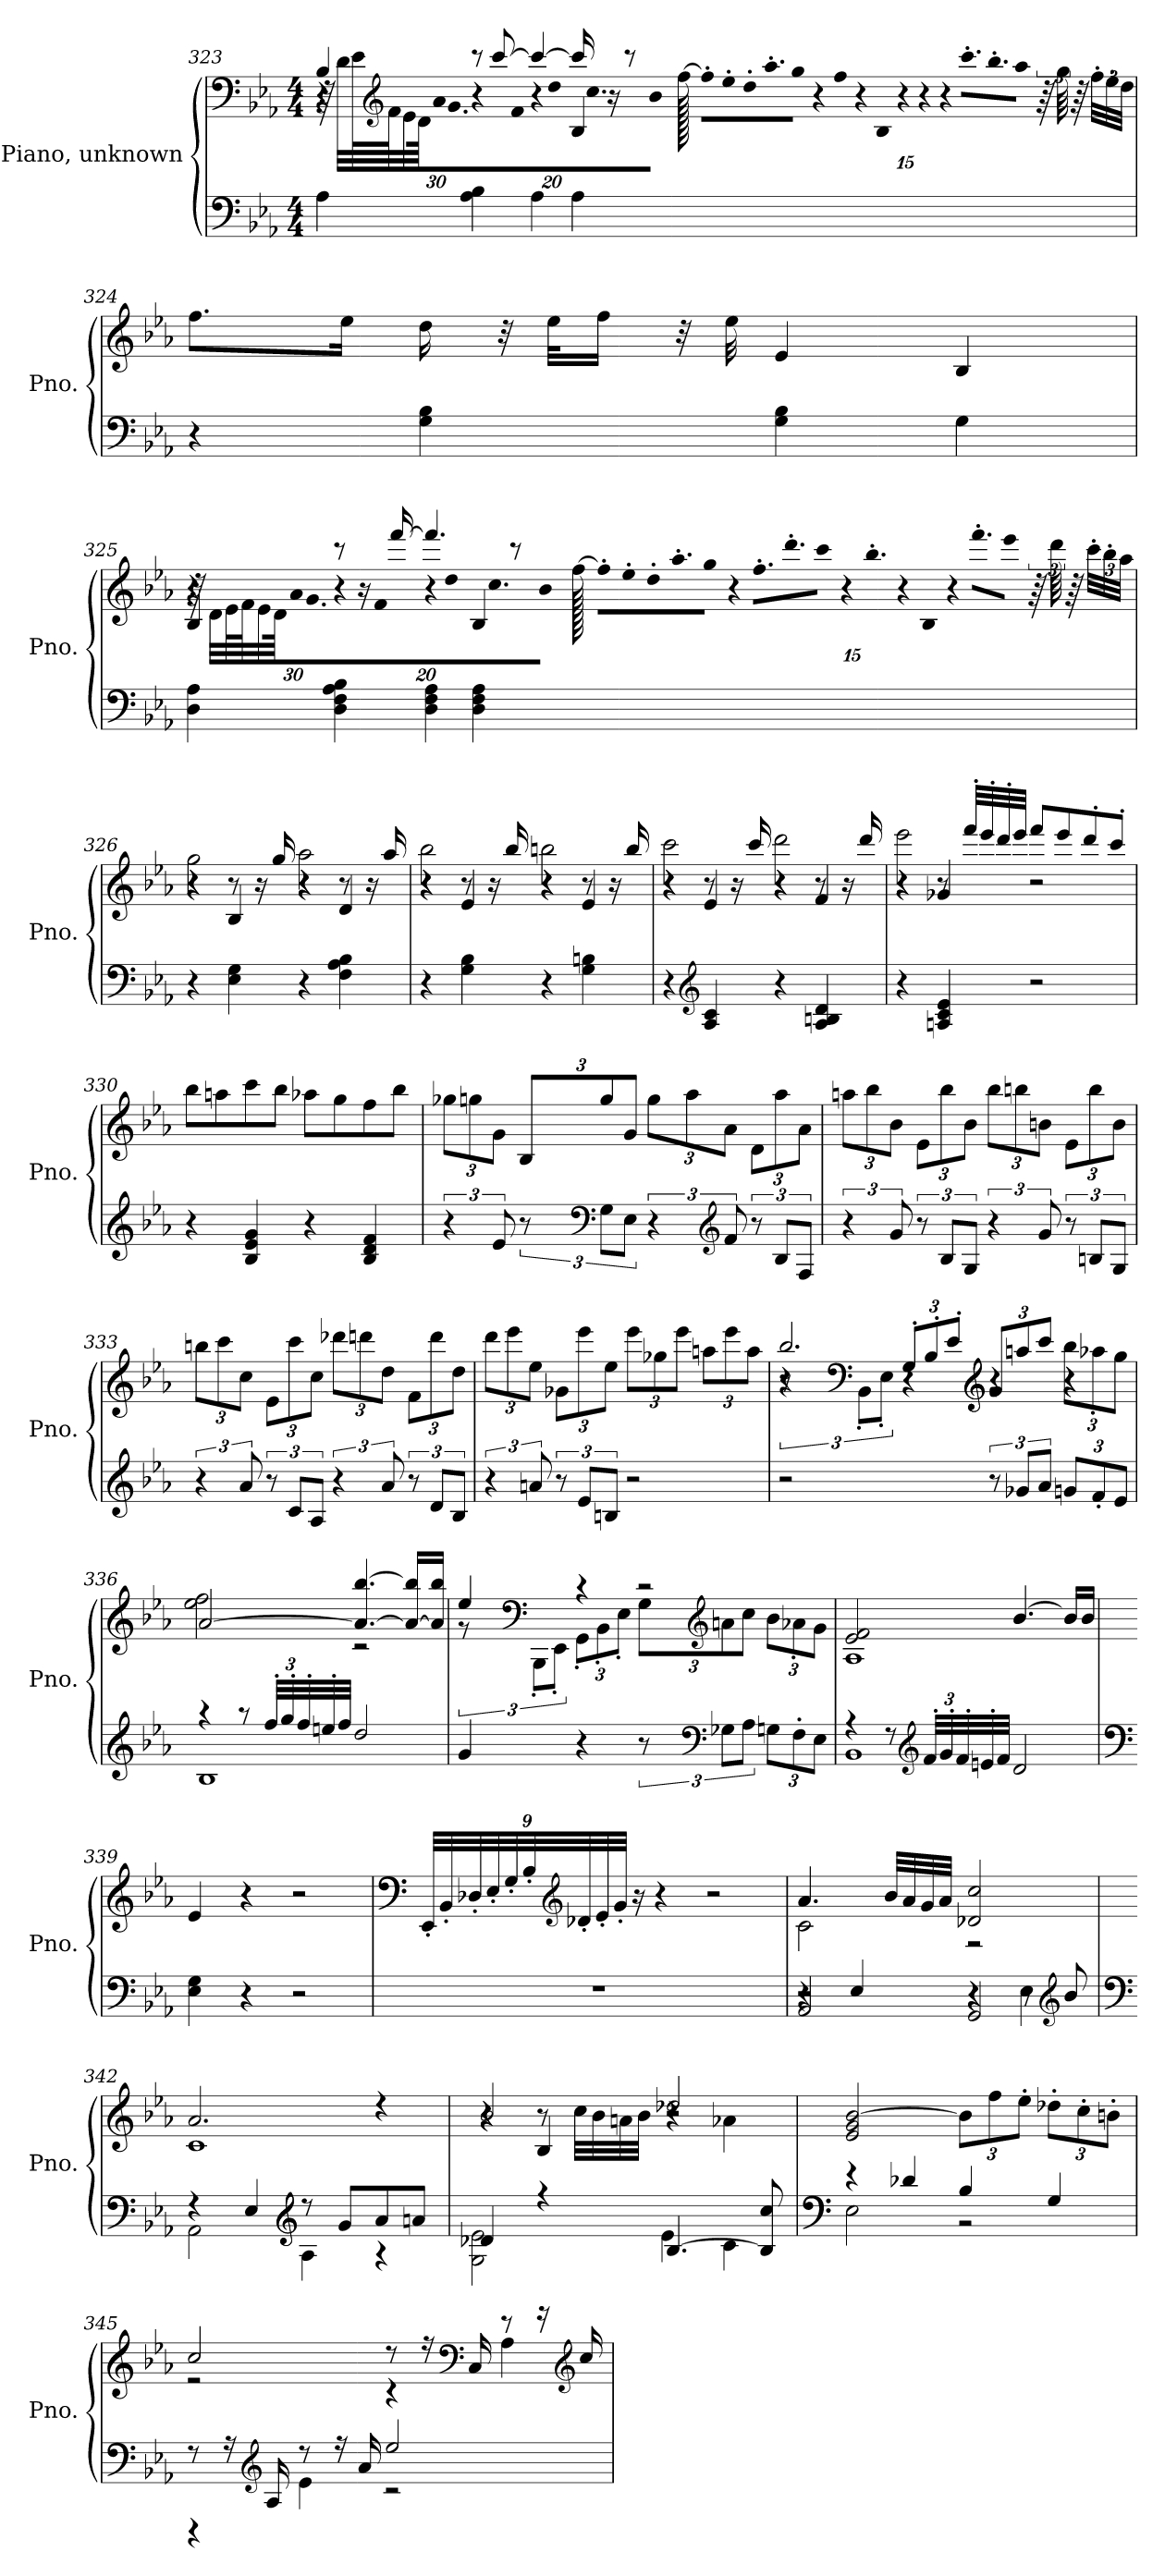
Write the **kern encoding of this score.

**kern	**kern
*part1	*part1
*staff2	*staff1
*I"Piano, unknown	*
*I'Pno.	*
!!LO:LB:g=z
*clefF4	*clefF4
*k[b-e-a-]	*k[b-e-a-]
*M4/4	*M4/4
=323	=323
*	*^
*	*	*^
4A-\	4r	64r	4B-/
.	.	32d\LLL	.
.	.	64e-\L	.
*	*clefG2	*	*
.	.	64f\J	.
.	.	32e-\	.
.	.	64d\L	.
*	*	*Xbrackettup	*
!	!	!LO:N:vis=64	!
.	.	960%17a-\	.
!	!	!LO:N:vis=64.	!
.	.	640%17g\	.
.	.	1920ryy	.
!	!	!LO:N:vis=64	!
.	.	960%17f\	.
!	!	!LO:N:vis=64	!
.	.	960%17dd\	.
!	!	!LO:N:vis=64.	!
.	.	640%17cc\	.
.	.	1920ryy	.
!	!	!LO:N:vis=64	!
.	.	960%17b-\JJJJ	.
4A-\ 4B-\	8r	[960ff\	4r
.	.	960%19ff'\LLL]	.
.	.	48ee-'\	.
.	.	48dd'\	.
.	.	64.aa-'\L	.
.	.	128gg\JJJJk	.
.	.	64r	.
.	.	64ff\	.
.	[8ccc/	8r	.
4A-\	4ccc/_	4B-\	4r
4A-\	16ccc/]	16r	4B-/
.	16r	32r	.
.	.	128r	.
.	.	64.ccc'\LLLL	.
.	8r	64.bb-'\	.
.	.	128aa-\JJJJk	.
*	*	*brackettup	*
.	.	96r	.
.	.	96gg\	.
.	.	96r	.
*	*	*Xbrackettup	*
.	.	48ff'\LLL	.
.	.	48ee-'\	.
.	.	48dd\JJJ	.
*	*v	*v	*v
!!LO:PB:g=z
=324	=324
4r	8.ff\L
.	16ee-\Jk
4G\ 4B-\	16dd\
.	32r
.	32ee-\KLL
.	16ff\JJ
.	32r
.	32ee-\
4G\ 4B-\	4e-/
4G\	4B-/
!!LO:LB:g=z
=325	=325
*	*^
*	*	*^
4D\ 4A-\	4r	64r	4B-/
.	.	32d\LLL	.
.	.	64e-\L	.
.	.	64f\J	.
.	.	32e-\	.
.	.	64d\L	.
!	!	!LO:N:vis=64	!
.	.	960%17a-\	.
!	!	!LO:N:vis=64.	!
.	.	640%17g\	.
.	.	1920ryy	.
!	!	!LO:N:vis=64	!
.	.	960%17f\	.
!	!	!LO:N:vis=64	!
.	.	960%17dd\	.
!	!	!LO:N:vis=64.	!
.	.	640%17cc\	.
.	.	1920ryy	.
!	!	!LO:N:vis=64	!
.	.	960%17b-\JJJJ	.
4D\ 4F\ 4A-\ 4B-\	8r	[960ff\	4r
.	.	960%19ff'\LLL]	.
.	.	48ee-'\	.
.	.	48dd'\	.
.	.	64.aa-'\L	.
.	.	128gg\JJJJk	.
.	.	128r	.
.	.	64.ff'\LLLL	.
.	16r	64.ddd'\	.
.	.	128ccc\JJJJk	.
.	.	128r	.
.	.	64.bb-'\	.
.	[16fff/	16r	.
4D\ 4F\ 4A-\	4.fff/]	4B-\	4r
4D\ 4F\ 4A-\	.	8r	4B-/
.	8r	64.fff'\LLLL	.
.	.	128eee-\JJJJk	.
*	*	*brackettup	*
.	.	96r	.
.	.	96ddd\	.
.	.	96r	.
*	*	*Xbrackettup	*
.	.	48ccc'\LLL	.
.	.	48bb-'\	.
.	.	48aa-\JJJ	.
!!LO:LB:g=z	!!	!!
=326	=326	=326	=326
4r	4r	2gg\	4r
4E-\ 4G\	8r	.	4B-/
.	16r	.	.
.	16gg/	.	.
4r	4r	2aa-\	4r
4F\ 4A-\ 4B-\	8r	.	4d/
.	16r	.	.
.	16aa-/	.	.
=327	=327	=327	=327
4r	4r	2bb-\	4r
4G\ 4B-\	8r	.	4e-/
.	16r	.	.
.	16bb-/	.	.
4r	4r	2bbn\	4r
4G\ 4Bn\	8r	.	4e-/
.	16r	.	.
.	16bb/	.	.
=328	=328	=328	=328
4r	4r	2ccc\	4r
*clefG2	*	*	*
4A-/ 4c/	8r	.	4e-/
.	16r	.	.
.	16ccc/	.	.
4r	4r	2ddd\	4r
4A-/ 4Bn/ 4d/	8r	.	4f/
.	16r	.	.
.	16ddd/	.	.
!!LO:LB:g=z	!!	!!
=329	=329	=329	=329
4r	4r	2eee-\	4r
4An/ 4c/ 4e-/	8r	.	4g-X/
.	32fff'/LLL	.	.
.	32eee-'/	.	.
.	32ddd'/	.	.
.	32eee-/JJJ	.	.
2r	8fff/L	2r	2r
.	8eee-/	.	.
.	8ddd'/	.	.
.	8ccc'/J	.	.
*	*v	*v	*v
=330	=330
4r	8bb-\L
.	8aan\
4B-/ 4e-/ 4g/	8ccc\
.	8bb-\J
4r	8aa-X\L
.	8gg\
4B-/ 4d/ 4f/	8ff\
.	8bb-\J
=331	=331
6r	12gg-X\L
.	12ggn\
12e-/	12g\J
12r	12B-/L
*clefF4	*
12G\L	12gg/
12E-\J	12g/J
6r	12gg\L
.	12aa-\
*clefG2	*
12f/	12a-\J
12r	12d\L
12B-/L	12aa-\
12F/J	12a-\J
!!LO:LB:g=z
=332	=332
6r	12aan\L
.	12bb-\
12g/	12b-\J
12r	12e-\L
12B-/L	12bb-\
12G/J	12b-\J
6r	12bb-\L
.	12bbn\
12g/	12bn\J
12r	12e-\L
12Bn/L	12bb\
12G/J	12b\J
=333	=333
6r	12bbn\L
.	12ccc\
12a-/	12cc\J
12r	12e-\L
12c/L	12ccc\
12A-/J	12cc\J
6r	12ddd-X\L
.	12dddn\
12a-/	12dd\J
12r	12f\L
12d/L	12ddd\
12B-/J	12dd\J
!!LO:LB:g=z
=334	=334
6r	12ddd\L
.	12eee-\
12an/	12ee-\J
12r	12g-X\L
12e-/L	12eee-\
12Bn/J	12ee-\J
2r	12eee-\L
.	12gg-X\
.	12eee-\J
.	12aan\L
.	12eee-\
.	12aa\J
=335	=335
*	*^
*	*	*brackettup
*	*	*^
2r	2.bb-/	12r	4r
*	*clefF4	*	*
.	.	12BB-'\L	.
.	.	12E-'\J	.
*	*	*	*Xbrackettup
.	.	4r	12G'/L
.	.	.	12B-'/
.	.	.	12e-'/J
*	*clefG2	*	*
12r	.	4r	12g/L
12g-X/L	.	.	12aan/
12a-/J	.	.	12ccc/J
*Xbrackettup	*	*	*
12gn/L	4r	12bb-\L	4r
12f'/	.	12aa-X'\	.
12e-/J	.	12gg\J	.
*	*	*v	*v
!!LO:PB:g=z
=336	=336	=336
*^	*	*
4r	1B-	[2a-/	2ee-\ 2ff\
8r	.	.	.
48ff'/LLL	.	.	.
48gg'/	.	.	.
48ff'/	.	.	.
32een'/	.	.	.
32ff/JJJ	.	.	.
2dd/	.	4.a-/_ [4.bb-/	2r
.	.	16a-/_ 16bb-/]LL	.
.	.	16a-/] 16bb-/JJ	.
*v	*v	*	*
=337	=337	=337
*	*	*brackettup
4g/	4ee-/	12r
*	*clefF4	*
.	.	12BBB-'\L
.	.	12EE-'\J
*	*	*Xbrackettup
4r	4r	12GG'\L
.	.	12BB-'\
.	.	12E-'\J
*brackettup	*	*
12r	2r	12G\L
*clefF4	*clefG2	*
12G-X\L	.	12an\
12A-\J	.	12cc\J
*Xbrackettup	*	*
12Gn\L	.	12b-\L
12F'\	.	12a-X'\
12E-\J	.	12g\J
=338	=338	=338
*^	*	*
4r	1BB-	2e-/ 2f/	1A-
8r	.	.	.
*clefG2	*	*	*
48f'/LLL	.	.	.
48g'/	.	.	.
48f'/	.	.	.
32en'/	.	.	.
32f/JJJ	.	.	.
2d/	.	[4.b-/	.
.	.	16b-/LL]	.
.	.	16b-/JJ	.
*v	*v	*	*
*	*v	*v
!!LO:LB:g=z
=339	=339
*clefF4	*
4E-\ 4G\	4e-/
4r	4r
2r	2r
=340	=340
*	*clefF4
1r	48EE-'/LLL
.	48BB-'/
.	48D-X'/
.	48E-'/
.	48G'/
.	48B-'/
*	*clefG2
.	48d-X'/
.	48e-'/
.	48g'/JJJ
.	16r
.	4r
.	2r
=341	=341
*^	*^
*	*^	*	*
4r	2r	2AA-/	4.a-/	2c\
4E-/	.	.	.	.
.	.	.	32b-/LLL	.
.	.	.	32a-/	.
.	.	.	32g/	.
.	.	.	32a-/JJJ	.
4r	4r	2GG/	2d-X/ 2cc/	2r
8r	4E-\	.	.	.
*clefG2	*	*	*	*
8b-/	.	.	.	.
*v	*v	*v	*	*
=342	=342	=342
*clefF4	*	*
*^	*	*
4r	2AA-\	2.a-/	1c
4E-/	.	.	.
*clefG2	*	*	*
8r	4A-\	.	.
8g/L	.	.	.
8a-/	4r	4r	.
8an/J	.	.	.
!!LO:LB:g=z
=343	=343	=343	=343
*	*	*	*^
4d-X/	2G\ 2e-\	2b-/	4r	4r
4r	.	.	8r	4B-/
.	.	.	32cc\LLL	.
.	.	.	32b-\	.
.	.	.	32an\	.
.	.	.	32b-\JJJ	.
[4.B-/	4e-\	2dd-X/	4r	2r
.	4c\	.	4a-X\	.
8B-/] 8cc/	.	.	.	.
*	*	*v	*v	*v
=344	=344	=344
*clefF4	*	*
4r	2E-\	2e-/ 2g/ [2b-/
4d-X/	.	.
4B-/	2r	12b-\L]
.	.	12ff\
.	.	12ee-'\J
4G/	.	12dd-X'\L
.	.	12cc'\
.	.	12bn'\J
!!LO:LB:g=z
=345	=345	=345
*	*	*^
8r	4r	2cc/	2r
16r	.	.	.
*clefG2	*	*	*
16A-/	.	.	.
8r	4e-\	.	.
16r	.	.	.
16a-/	.	.	.
2ee-/	2r	8r	4r
.	.	16r	.
*	*	*clefF4	*
.	.	16C/	.
.	.	8r	4A-\
.	.	16r	.
*	*	*clefG2	*
.	.	16cc/	.
*v	*v	*	*
*	*v	*v
=	=
*-	*-
